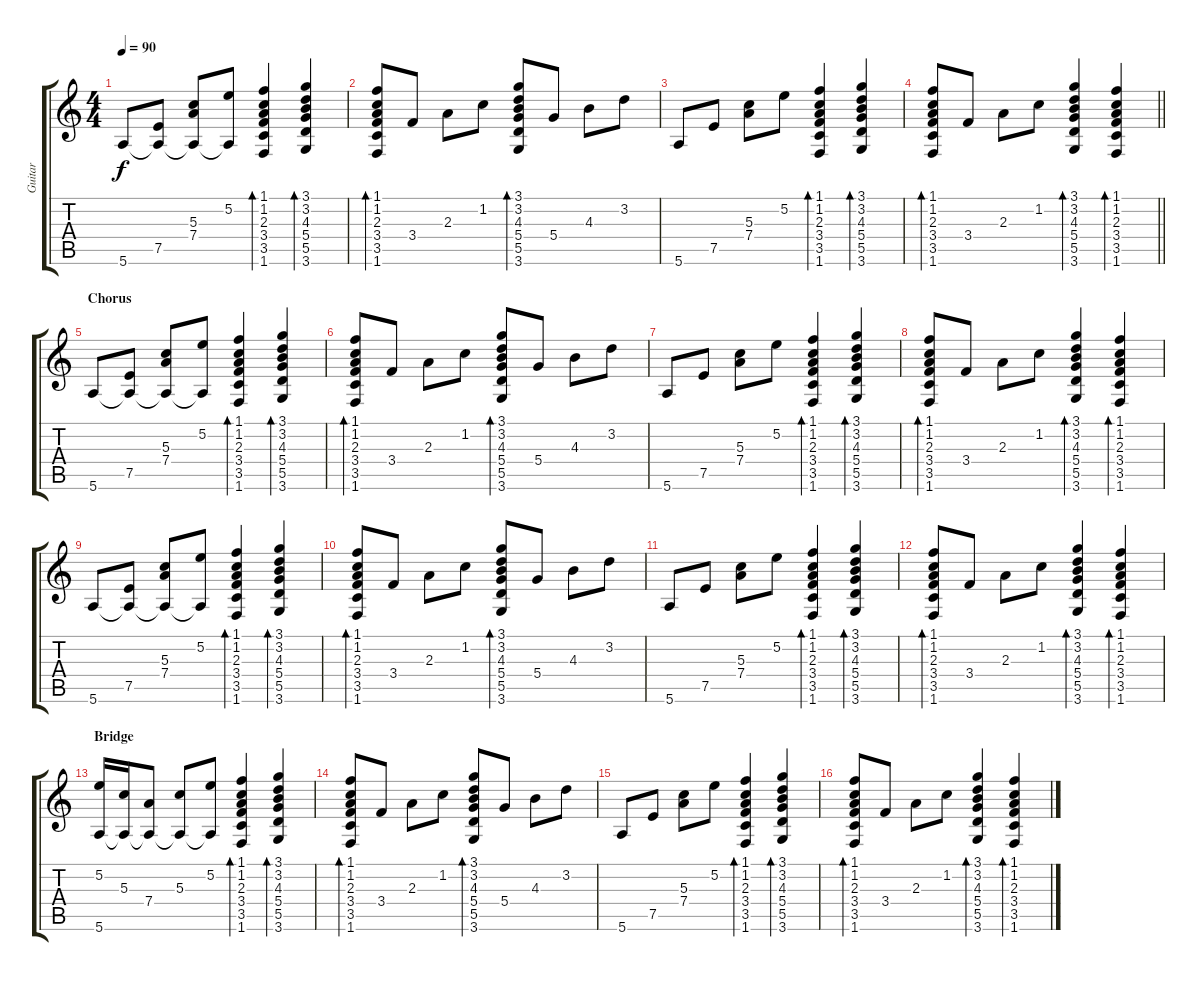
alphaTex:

\track ("Guitar" "Guitar") {instrument acousticguitarnylon}
\staff {score tabs}
\tuning (E4 B3 G3 D3 A2 E2) {hide}
\ts (4 4)
\tempo 90
\clef g2
\ks aminor
5.6.8{dy f} (7.5 5.6{t}).8 (5.3 7.4 5.6{t}).8 (5.2 5.6{t}).8 (1.1 1.2 2.3 3.4 3.5 1.6).4{bd 120} (3.1 3.2 4.3 5.4 5.5 3.6).4{bd 120} |
(1.1 1.2 2.3 3.4 3.5 1.6).8{bd 120} 3.4.8 2.3.8 1.2.8 (3.1 3.2 4.3 5.4 5.5 3.6).8{bd 120} 5.4.8 4.3.8 3.2.8 |
5.6.8 7.5.8 (5.3 7.4).8 5.2.8 (1.1 1.2 2.3 3.4 3.5 1.6).4{bd 120} (3.1 3.2 4.3 5.4 5.5 3.6).4{bd 120} |
\barLineRight lightlight
(1.1 1.2 2.3 3.4 3.5 1.6).8{bd 120} 3.4.8 2.3.8 1.2.8 (3.1 3.2 4.3 5.4 5.5 3.6).4{bd 120} (1.1 1.2 2.3 3.4 3.5 1.6).4{bd 120} |
\section ("" "Chorus")
5.6.8 (7.5 5.6{t}).8 (5.3 7.4 5.6{t}).8 (5.2 5.6{t}).8 (1.1 1.2 2.3 3.4 3.5 1.6).4{bd 120} (3.1 3.2 4.3 5.4 5.5 3.6).4{bd 120} |
(1.1 1.2 2.3 3.4 3.5 1.6).8{bd 120} 3.4.8 2.3.8 1.2.8 (3.1 3.2 4.3 5.4 5.5 3.6).8{bd 120} 5.4.8 4.3.8 3.2.8 |
5.6.8 7.5.8 (5.3 7.4).8 5.2.8 (1.1 1.2 2.3 3.4 3.5 1.6).4{bd 120} (3.1 3.2 4.3 5.4 5.5 3.6).4{bd 120} |
(1.1 1.2 2.3 3.4 3.5 1.6).8{bd 120} 3.4.8 2.3.8 1.2.8 (3.1 3.2 4.3 5.4 5.5 3.6).4{bd 120} (1.1 1.2 2.3 3.4 3.5 1.6).4{bd 120} |
5.6.8 (7.5 5.6{t}).8 (5.3 7.4 5.6{t}).8 (5.2 5.6{t}).8 (1.1 1.2 2.3 3.4 3.5 1.6).4{bd 120} (3.1 3.2 4.3 5.4 5.5 3.6).4{bd 120} |
(1.1 1.2 2.3 3.4 3.5 1.6).8{bd 120} 3.4.8 2.3.8 1.2.8 (3.1 3.2 4.3 5.4 5.5 3.6).8{bd 120} 5.4.8 4.3.8 3.2.8 |
5.6.8 7.5.8 (5.3 7.4).8 5.2.8 (1.1 1.2 2.3 3.4 3.5 1.6).4{bd 120} (3.1 3.2 4.3 5.4 5.5 3.6).4{bd 120} |
(1.1 1.2 2.3 3.4 3.5 1.6).8{bd 120} 3.4.8 2.3.8 1.2.8 (3.1 3.2 4.3 5.4 5.5 3.6).4{bd 120} (1.1 1.2 2.3 3.4 3.5 1.6).4{bd 120} |
\section ("" "Bridge")
(5.2 5.6).16 (5.3 5.6{t}).16 (7.4 5.6{t}).8 (5.3 5.6{t}).8 (5.2 5.6{t}).8 (1.1 1.2 2.3 3.4 3.5 1.6).4{bd 120} (3.1 3.2 4.3 5.4 5.5 3.6).4{bd 120} |
(1.1 1.2 2.3 3.4 3.5 1.6).8{bd 120} 3.4.8 2.3.8 1.2.8 (3.1 3.2 4.3 5.4 5.5 3.6).8{bd 120} 5.4.8 4.3.8 3.2.8 |
5.6.8 7.5.8 (5.3 7.4).8 5.2.8 (1.1 1.2 2.3 3.4 3.5 1.6).4{bd 120} (3.1 3.2 4.3 5.4 5.5 3.6).4{bd 120} |
(1.1 1.2 2.3 3.4 3.5 1.6).8{bd 120} 3.4.8 2.3.8 1.2.8 (3.1 3.2 4.3 5.4 5.5 3.6).4{bd 120} (1.1 1.2 2.3 3.4 3.5 1.6).4{bd 120}
